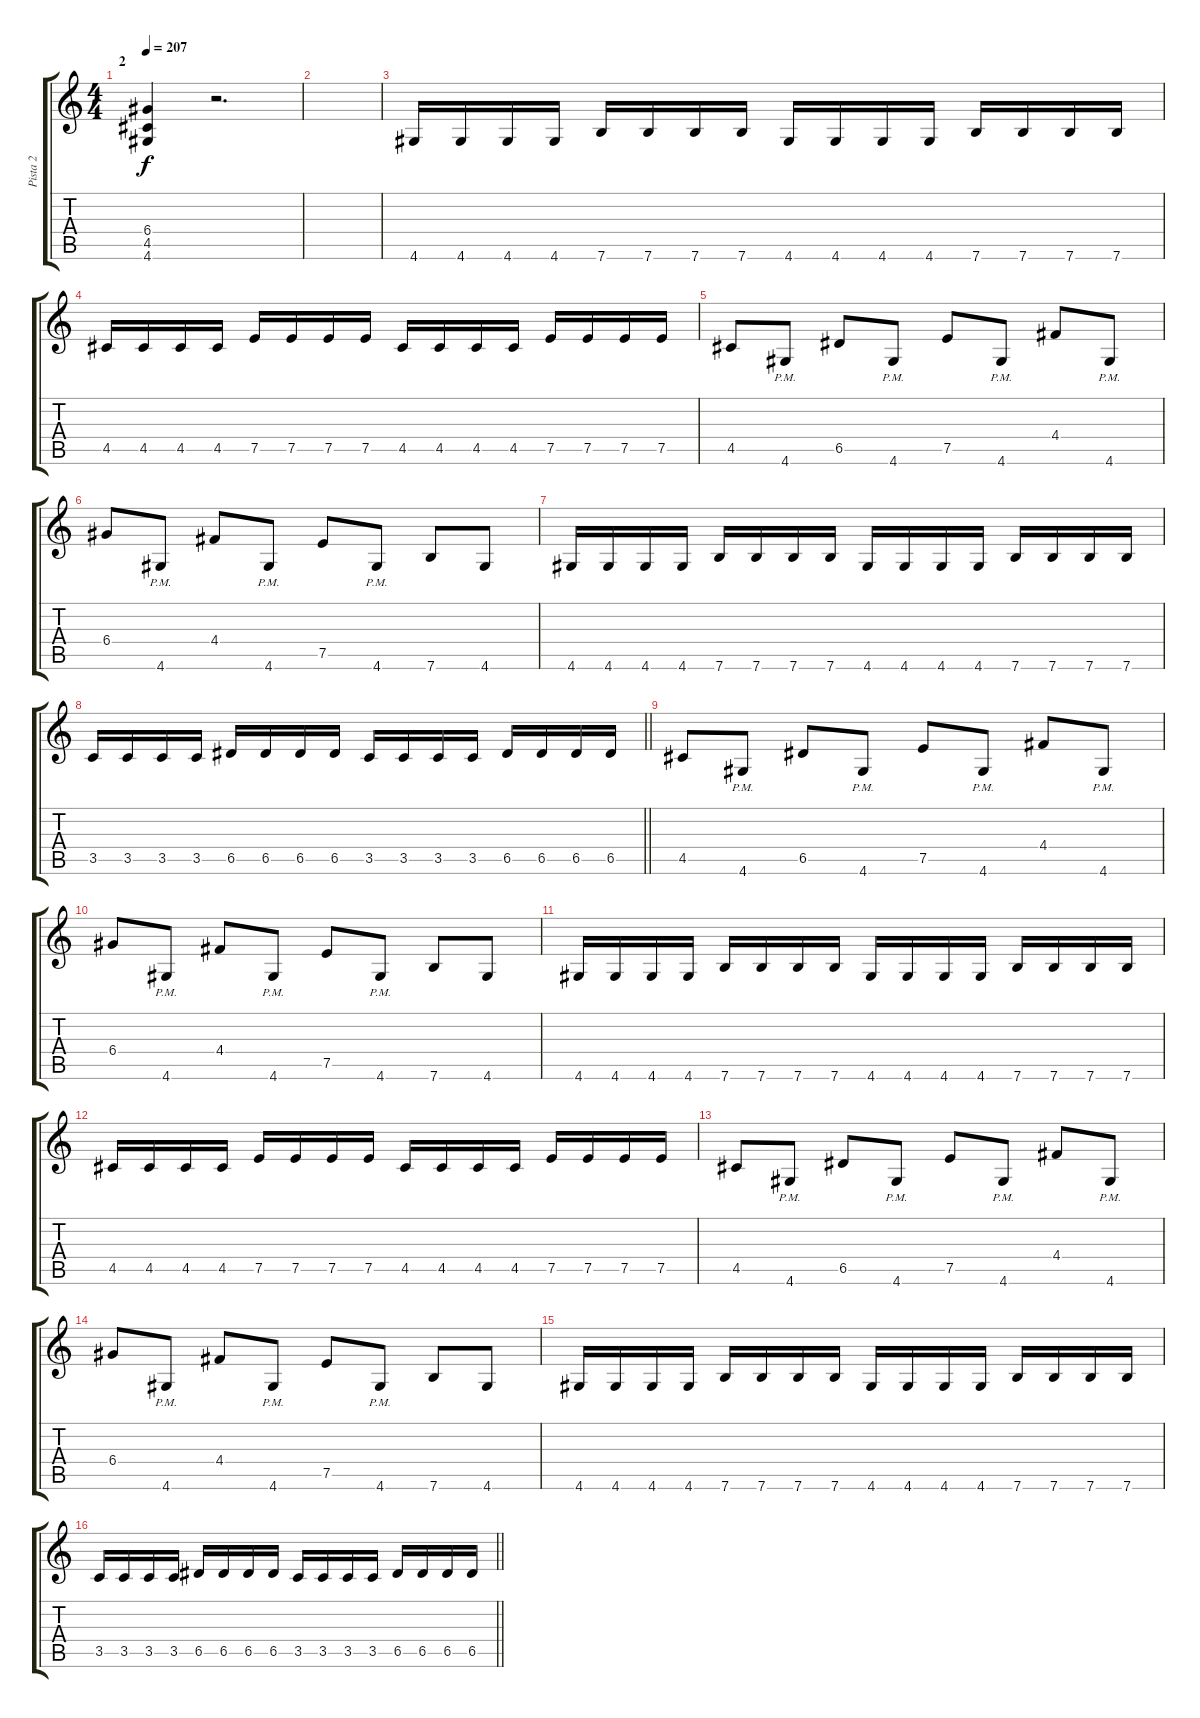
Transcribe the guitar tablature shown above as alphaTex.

\track ("Pista 2" "Pista 2") {instrument distortionguitar}
\staff {score tabs}
\tuning (E4 B3 G3 D3 A2 E2) {hide}
\ts (4 4)
\section ("" "2")
\tempo 207
\clef g2
\ks c
(6.4 4.5 4.6).4{dy f} r.2{d} |
|
4.6.16 4.6.16 4.6.16 4.6.16 7.6.16 7.6.16 7.6.16 7.6.16 4.6.16 4.6.16 4.6.16 4.6.16 7.6.16 7.6.16 7.6.16 7.6.16 |
4.5.16 4.5.16 4.5.16 4.5.16 7.5.16 7.5.16 7.5.16 7.5.16 4.5.16 4.5.16 4.5.16 4.5.16 7.5.16 7.5.16 7.5.16 7.5.16 |
4.5.8 4.6{pm}.8 6.5.8 4.6{pm}.8 7.5.8 4.6{pm}.8 4.4.8 4.6{pm}.8 |
6.4.8 4.6{pm}.8 4.4.8 4.6{pm}.8 7.5.8 4.6{pm}.8 7.6.8 4.6.8 |
4.6.16 4.6.16 4.6.16 4.6.16 7.6.16 7.6.16 7.6.16 7.6.16 4.6.16 4.6.16 4.6.16 4.6.16 7.6.16 7.6.16 7.6.16 7.6.16 |
\barLineRight lightlight
3.5.16 3.5.16 3.5.16 3.5.16 6.5.16 6.5.16 6.5.16 6.5.16 3.5.16 3.5.16 3.5.16 3.5.16 6.5.16 6.5.16 6.5.16 6.5.16 |
4.5.8 4.6{pm}.8 6.5.8 4.6{pm}.8 7.5.8 4.6{pm}.8 4.4.8 4.6{pm}.8 |
6.4.8 4.6{pm}.8 4.4.8 4.6{pm}.8 7.5.8 4.6{pm}.8 7.6.8 4.6.8 |
4.6.16 4.6.16 4.6.16 4.6.16 7.6.16 7.6.16 7.6.16 7.6.16 4.6.16 4.6.16 4.6.16 4.6.16 7.6.16 7.6.16 7.6.16 7.6.16 |
4.5.16 4.5.16 4.5.16 4.5.16 7.5.16 7.5.16 7.5.16 7.5.16 4.5.16 4.5.16 4.5.16 4.5.16 7.5.16 7.5.16 7.5.16 7.5.16 |
4.5.8 4.6{pm}.8 6.5.8 4.6{pm}.8 7.5.8 4.6{pm}.8 4.4.8 4.6{pm}.8 |
6.4.8 4.6{pm}.8 4.4.8 4.6{pm}.8 7.5.8 4.6{pm}.8 7.6.8 4.6.8 |
4.6.16 4.6.16 4.6.16 4.6.16 7.6.16 7.6.16 7.6.16 7.6.16 4.6.16 4.6.16 4.6.16 4.6.16 7.6.16 7.6.16 7.6.16 7.6.16 |
\barLineRight lightlight
3.5.16 3.5.16 3.5.16 3.5.16 6.5.16 6.5.16 6.5.16 6.5.16 3.5.16 3.5.16 3.5.16 3.5.16 6.5.16 6.5.16 6.5.16 6.5.16
